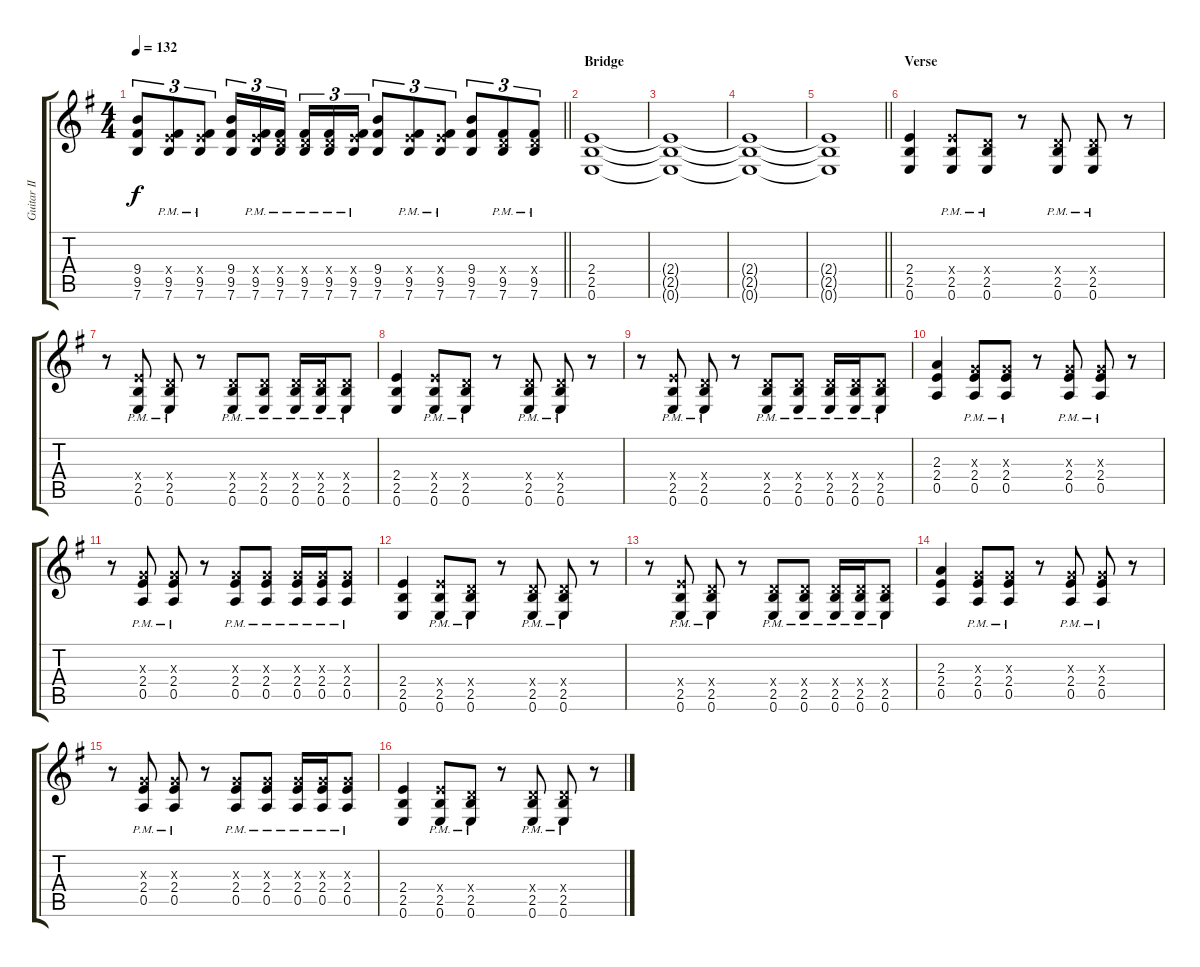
\track ("Guitar II - Ad Sluijter" "Guitar II ") {instrument distortionguitar}
\staff {score tabs}
\tuning (E4 B3 G3 D3 A2 E2) {hide}
\ts (4 4)
\tempo 132
\clef g2
\barLineRight lightlight
\ks g
(9.4 9.5 7.6).8{tu (3 2) dy f} (2.4{x} 9.5{pm} 7.6{pm}).8{tu (3 2)} (2.4{x} 9.5{pm} 7.6{pm}).8{tu (3 2)} (9.4 9.5 7.6).16{tu (3 2)} (2.4{x} 9.5{pm} 7.6{pm}).16{tu (3 2)} (0.4{x} 9.5{pm} 7.6{pm}).16{tu (3 2)} (0.4{x} 9.5{pm} 7.6{pm}).16{tu (3 2)} (0.4{x} 9.5{pm} 7.6{pm}).16{tu (3 2)} (2.4{x} 9.5{pm} 7.6{pm}).16{tu (3 2)} (9.4 9.5 7.6).8{tu (3 2)} (2.4{x} 9.5{pm} 7.6{pm}).8{tu (3 2)} (2.4{x} 9.5{pm} 7.6{pm}).8{tu (3 2)} (9.4 9.5 7.6).8{tu (3 2)} (0.4{x} 9.5{pm} 7.6{pm}).8{tu (3 2)} (0.4{x} 9.5{pm} 7.6{pm}).8{tu (3 2)} |
\section ("" "Bridge")
(2.4 2.5 0.6).1 |
(2.4{t} 2.5{t} 0.6{t}).1 |
(2.4{t} 2.5{t} 0.6{t}).1 |
\barLineRight lightlight
(2.4{t} 2.5{t} 0.6{t}).1 |
\section ("" "Verse")
(2.4 2.5 0.6).4 (2.4{x} 2.5{pm} 0.6{pm}).8 (0.4{x} 2.5{pm} 0.6{pm}).8 r.8 (0.4{x} 2.5{pm} 0.6{pm}).8 (0.4{x} 2.5{pm} 0.6{pm}).8 r.8 |
r.8 (2.4{x} 2.5{pm} 0.6{pm}).8 (0.4{x} 2.5{pm} 0.6{pm}).8 r.8 (0.4{x} 2.5{pm} 0.6{pm}).8 (0.4{x} 2.5{pm} 0.6{pm}).8 (0.4{x} 2.5{pm} 0.6{pm}).16 (0.4{x} 2.5{pm} 0.6{pm}).16 (0.4{x} 2.5{pm} 0.6{pm}).8 |
(2.4 2.5 0.6).4 (2.4{x} 2.5{pm} 0.6{pm}).8 (0.4{x} 2.5{pm} 0.6{pm}).8 r.8 (0.4{x} 2.5{pm} 0.6{pm}).8 (0.4{x} 2.5{pm} 0.6{pm}).8 r.8 |
r.8 (2.4{x} 2.5{pm} 0.6{pm}).8 (0.4{x} 2.5{pm} 0.6{pm}).8 r.8 (0.4{x} 2.5{pm} 0.6{pm}).8 (0.4{x} 2.5{pm} 0.6{pm}).8 (0.4{x} 2.5{pm} 0.6{pm}).16 (0.4{x} 2.5{pm} 0.6{pm}).16 (0.4{x} 2.5{pm} 0.6{pm}).8 |
(2.3 2.4 0.5).4 (0.3{x} 2.4{pm} 0.5{pm}).8 (0.3{x} 2.4{pm} 0.5{pm}).8 r.8 (0.3{x} 2.4{pm} 0.5{pm}).8 (0.3{x} 2.4{pm} 0.5{pm}).8 r.8 |
r.8 (0.3{x} 2.4{pm} 0.5{pm}).8 (0.3{x} 2.4{pm} 0.5{pm}).8 r.8 (0.3{x} 2.4{pm} 0.5{pm}).8 (0.3{x} 2.4{pm} 0.5{pm}).8 (0.3{x} 2.4{pm} 0.5{pm}).16 (0.3{x} 2.4{pm} 0.5{pm}).16 (0.3{x} 2.4{pm} 0.5{pm}).8 |
(2.4 2.5 0.6).4 (2.4{x} 2.5{pm} 0.6{pm}).8 (0.4{x} 2.5{pm} 0.6{pm}).8 r.8 (0.4{x} 2.5{pm} 0.6{pm}).8 (0.4{x} 2.5{pm} 0.6{pm}).8 r.8 |
r.8 (2.4{x} 2.5{pm} 0.6{pm}).8 (0.4{x} 2.5{pm} 0.6{pm}).8 r.8 (0.4{x} 2.5{pm} 0.6{pm}).8 (0.4{x} 2.5{pm} 0.6{pm}).8 (0.4{x} 2.5{pm} 0.6{pm}).16 (0.4{x} 2.5{pm} 0.6{pm}).16 (0.4{x} 2.5{pm} 0.6{pm}).8 |
(2.3 2.4 0.5).4 (0.3{x} 2.4{pm} 0.5{pm}).8 (0.3{x} 2.4{pm} 0.5{pm}).8 r.8 (0.3{x} 2.4{pm} 0.5{pm}).8 (0.3{x} 2.4{pm} 0.5{pm}).8 r.8 |
r.8 (0.3{x} 2.4{pm} 0.5{pm}).8 (0.3{x} 2.4{pm} 0.5{pm}).8 r.8 (0.3{x} 2.4{pm} 0.5{pm}).8 (0.3{x} 2.4{pm} 0.5{pm}).8 (0.3{x} 2.4{pm} 0.5{pm}).16 (0.3{x} 2.4{pm} 0.5{pm}).16 (0.3{x} 2.4{pm} 0.5{pm}).8 |
(2.4 2.5 0.6).4 (2.4{x} 2.5{pm} 0.6{pm}).8 (0.4{x} 2.5{pm} 0.6{pm}).8 r.8 (0.4{x} 2.5{pm} 0.6{pm}).8 (0.4{x} 2.5{pm} 0.6{pm}).8 r.8
